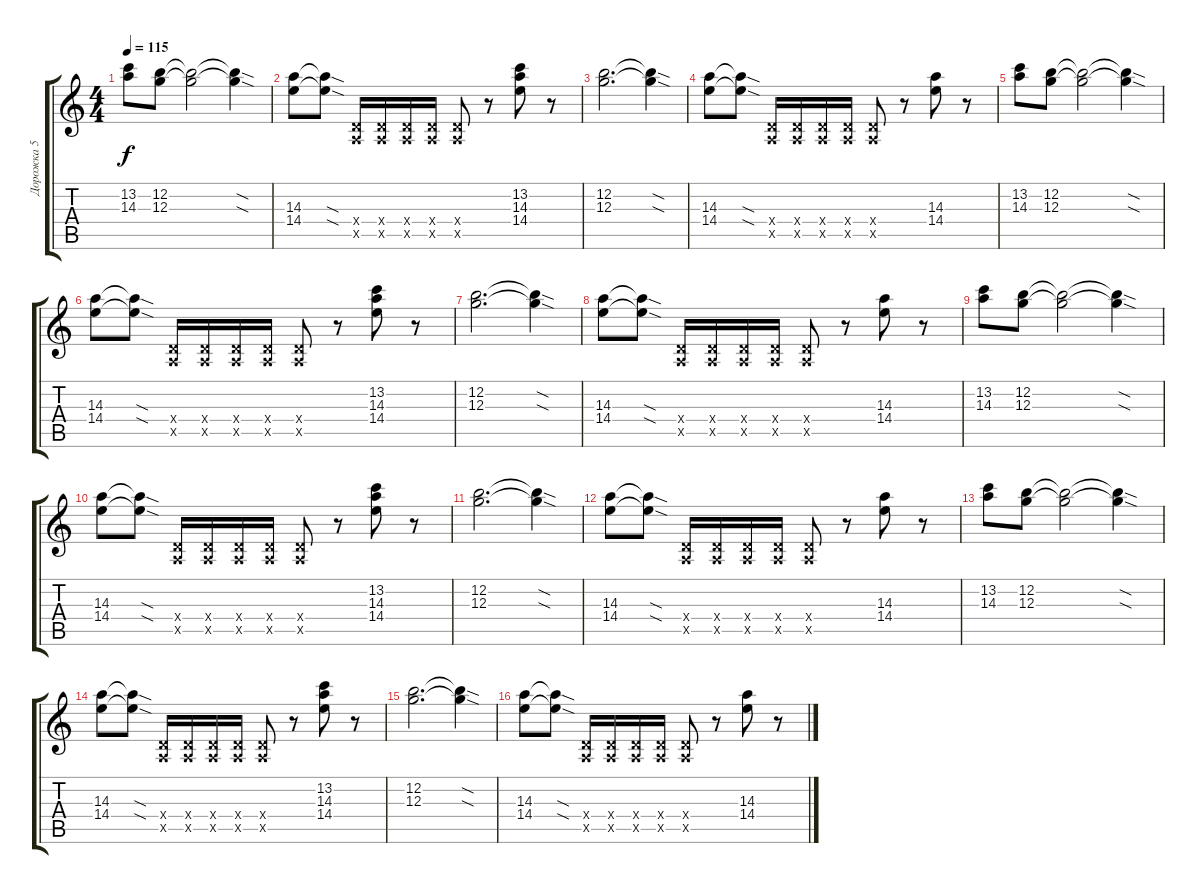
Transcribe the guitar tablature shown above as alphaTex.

\track ("Дорожка 5" "Дорожка 5") {instrument acousticguitarnylon}
\staff {score tabs}
\tuning (E4 B3 G3 D3 A2 E2) {hide}
\ts (4 4)
\tempo 115
\clef g2
\ks c
(13.2 14.3).8{dy f} (12.2 12.3).8 (12.2{t} 12.3{t}).2 (12.2{sod t} 12.3{sod t}).4 |
(14.3 14.4).8 (14.3{sod t} 14.4{sod t}).8 (0.4{x} 0.5{x}).16 (0.4{x} 0.5{x}).16 (0.4{x} 0.5{x}).16 (0.4{x} 0.5{x}).16 (0.4{x} 0.5{x}).8 r.8 (13.2 14.3 14.4).8 r.8 |
(12.2 12.3).2{d} (12.2{sod t} 12.3{sod t}).4 |
(14.3 14.4).8 (14.3{sod t} 14.4{sod t}).8 (0.4{x} 0.5{x}).16 (0.4{x} 0.5{x}).16 (0.4{x} 0.5{x}).16 (0.4{x} 0.5{x}).16 (0.4{x} 0.5{x}).8 r.8 (14.3 14.4).8 r.8 |
(13.2 14.3).8 (12.2 12.3).8 (12.2{t} 12.3{t}).2 (12.2{sod t} 12.3{sod t}).4 |
(14.3 14.4).8 (14.3{sod t} 14.4{sod t}).8 (0.4{x} 0.5{x}).16 (0.4{x} 0.5{x}).16 (0.4{x} 0.5{x}).16 (0.4{x} 0.5{x}).16 (0.4{x} 0.5{x}).8 r.8 (13.2 14.3 14.4).8 r.8 |
(12.2 12.3).2{d} (12.2{sod t} 12.3{sod t}).4 |
(14.3 14.4).8 (14.3{sod t} 14.4{sod t}).8 (0.4{x} 0.5{x}).16 (0.4{x} 0.5{x}).16 (0.4{x} 0.5{x}).16 (0.4{x} 0.5{x}).16 (0.4{x} 0.5{x}).8 r.8 (14.3 14.4).8 r.8 |
(13.2 14.3).8 (12.2 12.3).8 (12.2{t} 12.3{t}).2 (12.2{sod t} 12.3{sod t}).4 |
(14.3 14.4).8 (14.3{sod t} 14.4{sod t}).8 (0.4{x} 0.5{x}).16 (0.4{x} 0.5{x}).16 (0.4{x} 0.5{x}).16 (0.4{x} 0.5{x}).16 (0.4{x} 0.5{x}).8 r.8 (13.2 14.3 14.4).8 r.8 |
(12.2 12.3).2{d} (12.2{sod t} 12.3{sod t}).4 |
(14.3 14.4).8 (14.3{sod t} 14.4{sod t}).8 (0.4{x} 0.5{x}).16 (0.4{x} 0.5{x}).16 (0.4{x} 0.5{x}).16 (0.4{x} 0.5{x}).16 (0.4{x} 0.5{x}).8 r.8 (14.3 14.4).8 r.8 |
(13.2 14.3).8 (12.2 12.3).8 (12.2{t} 12.3{t}).2 (12.2{sod t} 12.3{sod t}).4 |
(14.3 14.4).8 (14.3{sod t} 14.4{sod t}).8 (0.4{x} 0.5{x}).16 (0.4{x} 0.5{x}).16 (0.4{x} 0.5{x}).16 (0.4{x} 0.5{x}).16 (0.4{x} 0.5{x}).8 r.8 (13.2 14.3 14.4).8 r.8 |
(12.2 12.3).2{d} (12.2{sod t} 12.3{sod t}).4 |
(14.3 14.4).8 (14.3{sod t} 14.4{sod t}).8 (0.4{x} 0.5{x}).16 (0.4{x} 0.5{x}).16 (0.4{x} 0.5{x}).16 (0.4{x} 0.5{x}).16 (0.4{x} 0.5{x}).8 r.8 (14.3 14.4).8 r.8
